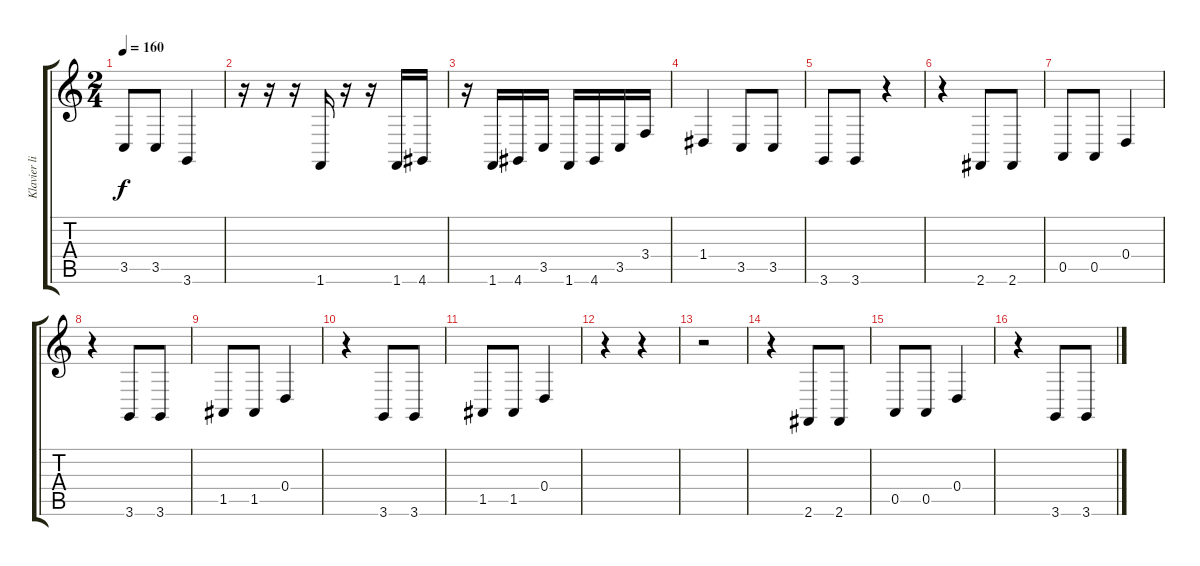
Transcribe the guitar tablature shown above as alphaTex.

\track ("Klavier linke Hand" "Klavier li") {instrument acousticgrandpiano}
\staff {score tabs}
\tuning (E4 B3 G3 D3 A2 E2) {hide}
\ts (2 4)
\tempo 160
\clef g2
\ks c
3.5.8{dy f} 3.5.8 3.6.4 |
r.16 r.16 r.16 1.6.16 r.16 r.16 1.6.16 4.6.16 |
r.16 1.6.16 4.6.16 3.5.16 1.6.16 4.6.16 3.5.16 3.4.16 |
1.4.4 3.5.8 3.5.8 |
3.6.8 3.6.8 r.4 |
r.4 2.6.8 2.6.8 |
0.5.8 0.5.8 0.4.4 |
r.4 3.6.8 3.6.8 |
1.5.8 1.5.8 0.4.4 |
r.4 3.6.8 3.6.8 |
1.5.8 1.5.8 0.4.4 |
r.4 r.4 |
r.2 |
r.4 2.6.8 2.6.8 |
0.5.8 0.5.8 0.4.4 |
r.4 3.6.8 3.6.8
